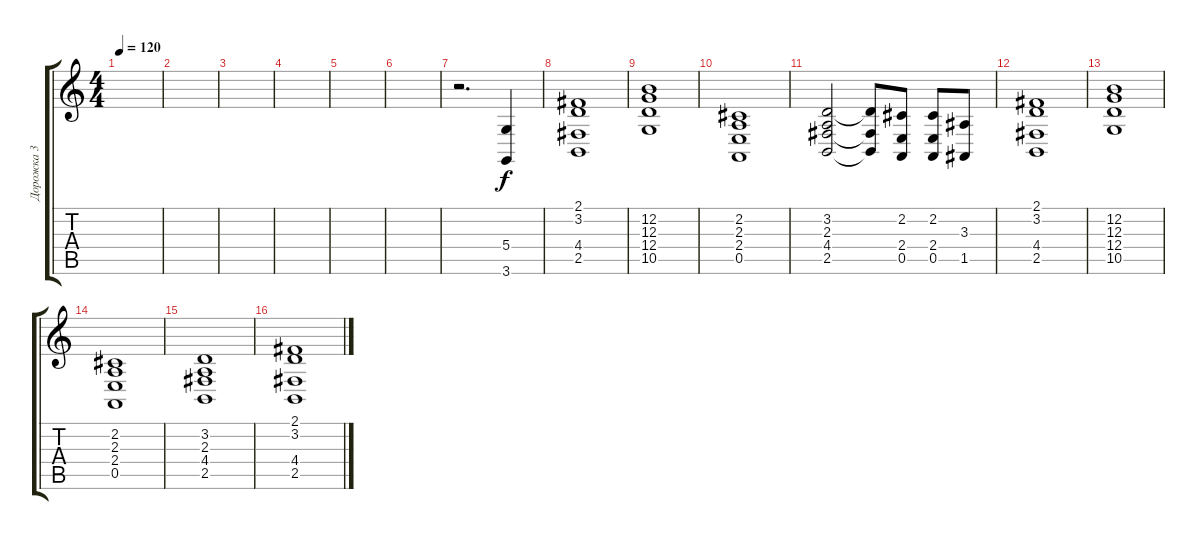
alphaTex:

\track ("Дорожка 3" "Дорожка 3") {instrument acousticgrandpiano}
\staff {score tabs}
\tuning (E4 B3 G3 D3 A2 E2) {hide}
\ts (4 4)
\tempo 120
\clef g2
\ks c
|
|
|
|
|
|
r.2{d} (5.4 3.6).4 |
(2.1 3.2 4.4 2.5).1 |
(12.2 12.3 12.4 10.5).1 |
(2.2 2.3 2.4 0.5).1 |
(3.2 2.3 4.4 2.5).2 (3.2{t} 4.4{t} 2.5{t}).8 (2.2 2.4 0.5).8 (2.2 2.4 0.5).8 (3.3 1.5).8 |
(2.1 3.2 4.4 2.5).1 |
(12.2 12.3 12.4 10.5).1 |
(2.2 2.3 2.4 0.5).1 |
(3.2 2.3 4.4 2.5).1 |
(2.1 3.2 4.4 2.5).1
